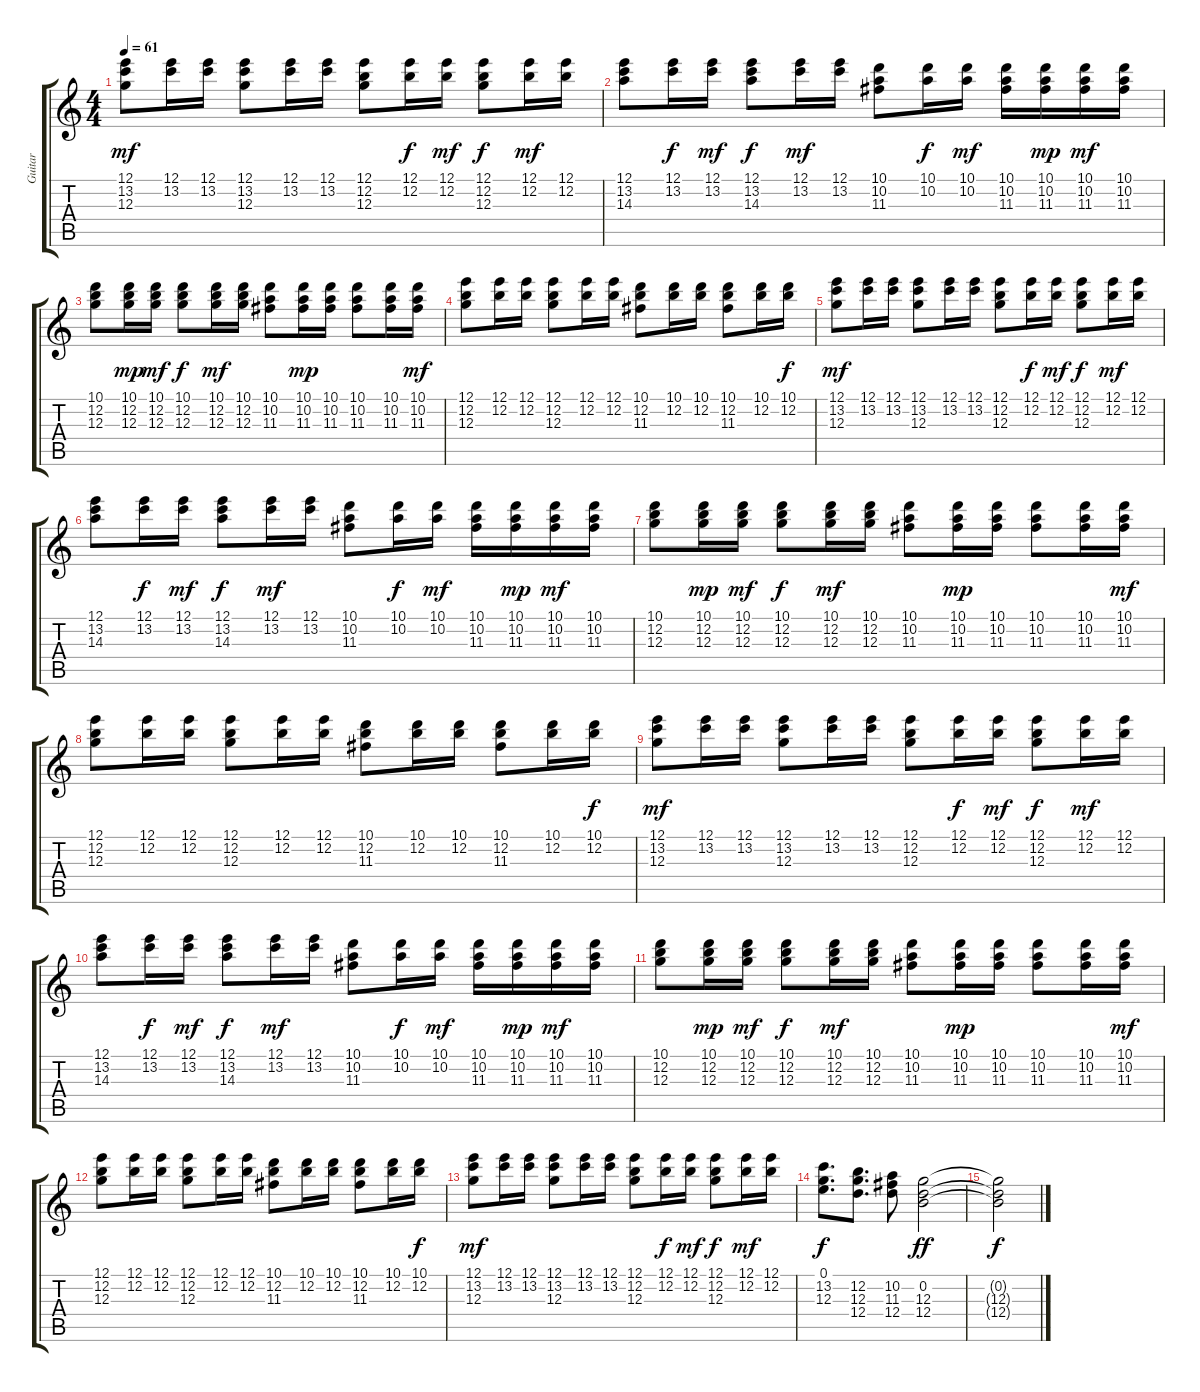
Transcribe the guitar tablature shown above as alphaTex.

\track ("Guitar" "Guitar") {instrument acousticguitarsteel}
\staff {score tabs}
\tuning (E4 B3 G3 D3 A2 E2) {hide}
\ts (4 4)
\tempo 61
\clef g2
\ks c
(12.1 13.2 12.3).8{dy mf} (12.1 13.2).16 (12.1 13.2).16 (12.1 13.2 12.3).8 (12.1 13.2).16 (12.1 13.2).16 (12.1 12.2 12.3).8 (12.1 12.2).16{dy f} (12.1 12.2).16{dy mf} (12.1 12.2 12.3).8{dy f} (12.1 12.2).16{dy mf} (12.1 12.2).16 |
(12.1 13.2 14.3).8 (12.1 13.2).16{dy f} (12.1 13.2).16{dy mf} (12.1 13.2 14.3).8{dy f} (12.1 13.2).16{dy mf} (12.1 13.2).16 (10.1 10.2 11.3).8 (10.1 10.2).16{dy f} (10.1 10.2).16{dy mf} (10.1 10.2 11.3).16 (10.1 10.2 11.3).16{dy mp} (10.1 10.2 11.3).16{dy mf} (10.1 10.2 11.3).16 |
(10.1 12.2 12.3).8 (10.1 12.2 12.3).16{dy mp} (10.1 12.2 12.3).16{dy mf} (10.1 12.2 12.3).8{dy f} (10.1 12.2 12.3).16{dy mf} (10.1 12.2 12.3).16 (10.1 10.2 11.3).8 (10.1 10.2 11.3).16{dy mp} (10.1 10.2 11.3).16 (10.1 10.2 11.3).8 (10.1 10.2 11.3).16 (10.1 10.2 11.3).16{dy mf} |
(12.1 12.2 12.3).8 (12.1 12.2).16 (12.1 12.2).16 (12.1 12.2 12.3).8 (12.1 12.2).16 (12.1 12.2).16 (10.1 12.2 11.3).8 (10.1 12.2).16 (10.1 12.2).16 (10.1 12.2 11.3).8 (10.1 12.2).16 (10.1 12.2).16{dy f} |
(12.1 13.2 12.3).8{dy mf} (12.1 13.2).16 (12.1 13.2).16 (12.1 13.2 12.3).8 (12.1 13.2).16 (12.1 13.2).16 (12.1 12.2 12.3).8 (12.1 12.2).16{dy f} (12.1 12.2).16{dy mf} (12.1 12.2 12.3).8{dy f} (12.1 12.2).16{dy mf} (12.1 12.2).16 |
(12.1 13.2 14.3).8 (12.1 13.2).16{dy f} (12.1 13.2).16{dy mf} (12.1 13.2 14.3).8{dy f} (12.1 13.2).16{dy mf} (12.1 13.2).16 (10.1 10.2 11.3).8 (10.1 10.2).16{dy f} (10.1 10.2).16{dy mf} (10.1 10.2 11.3).16 (10.1 10.2 11.3).16{dy mp} (10.1 10.2 11.3).16{dy mf} (10.1 10.2 11.3).16 |
(10.1 12.2 12.3).8 (10.1 12.2 12.3).16{dy mp} (10.1 12.2 12.3).16{dy mf} (10.1 12.2 12.3).8{dy f} (10.1 12.2 12.3).16{dy mf} (10.1 12.2 12.3).16 (10.1 10.2 11.3).8 (10.1 10.2 11.3).16{dy mp} (10.1 10.2 11.3).16 (10.1 10.2 11.3).8 (10.1 10.2 11.3).16 (10.1 10.2 11.3).16{dy mf} |
(12.1 12.2 12.3).8 (12.1 12.2).16 (12.1 12.2).16 (12.1 12.2 12.3).8 (12.1 12.2).16 (12.1 12.2).16 (10.1 12.2 11.3).8 (10.1 12.2).16 (10.1 12.2).16 (10.1 12.2 11.3).8 (10.1 12.2).16 (10.1 12.2).16{dy f} |
(12.1 13.2 12.3).8{dy mf} (12.1 13.2).16 (12.1 13.2).16 (12.1 13.2 12.3).8 (12.1 13.2).16 (12.1 13.2).16 (12.1 12.2 12.3).8 (12.1 12.2).16{dy f} (12.1 12.2).16{dy mf} (12.1 12.2 12.3).8{dy f} (12.1 12.2).16{dy mf} (12.1 12.2).16 |
(12.1 13.2 14.3).8 (12.1 13.2).16{dy f} (12.1 13.2).16{dy mf} (12.1 13.2 14.3).8{dy f} (12.1 13.2).16{dy mf} (12.1 13.2).16 (10.1 10.2 11.3).8 (10.1 10.2).16{dy f} (10.1 10.2).16{dy mf} (10.1 10.2 11.3).16 (10.1 10.2 11.3).16{dy mp} (10.1 10.2 11.3).16{dy mf} (10.1 10.2 11.3).16 |
(10.1 12.2 12.3).8 (10.1 12.2 12.3).16{dy mp} (10.1 12.2 12.3).16{dy mf} (10.1 12.2 12.3).8{dy f} (10.1 12.2 12.3).16{dy mf} (10.1 12.2 12.3).16 (10.1 10.2 11.3).8 (10.1 10.2 11.3).16{dy mp} (10.1 10.2 11.3).16 (10.1 10.2 11.3).8 (10.1 10.2 11.3).16 (10.1 10.2 11.3).16{dy mf} |
(12.1 12.2 12.3).8 (12.1 12.2).16 (12.1 12.2).16 (12.1 12.2 12.3).8 (12.1 12.2).16 (12.1 12.2).16 (10.1 12.2 11.3).8 (10.1 12.2).16 (10.1 12.2).16 (10.1 12.2 11.3).8 (10.1 12.2).16 (10.1 12.2).16{dy f} |
(12.1 13.2 12.3).8{dy mf} (12.1 13.2).16 (12.1 13.2).16 (12.1 13.2 12.3).8 (12.1 13.2).16 (12.1 13.2).16 (12.1 12.2 12.3).8 (12.1 12.2).16{dy f} (12.1 12.2).16{dy mf} (12.1 12.2 12.3).8{dy f} (12.1 12.2).16{dy mf} (12.1 12.2).16 |
(0.1 13.2 12.3).8{d dy f} (12.2 12.3 12.4).8{d} (10.2 11.3 12.4).8 (0.2 12.3 12.4).2{dy ff} |
(0.2{t} 12.3{t} 12.4{t}).2{dy f}
